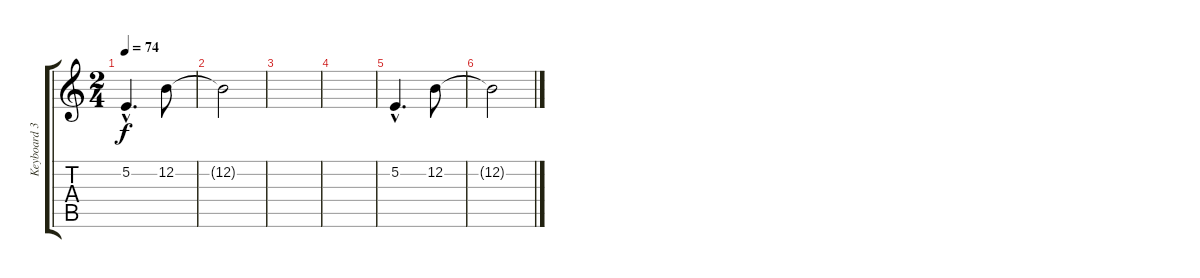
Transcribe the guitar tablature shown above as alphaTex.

\track ("Keyboard 3" "Keyboard 3") {instrument synthvoice}
\staff {score tabs}
\tuning (E4 B3 G3 D3 A2 E2) {hide}
\ts (2 4)
\tempo 74
\clef g2
\ks c
5.2{hac}.4{d dy f volume 0 balance 16} 12.2.8 |
12.2{t}.2 |
|
|
5.2{hac}.4{d} 12.2.8 |
12.2{t}.2
